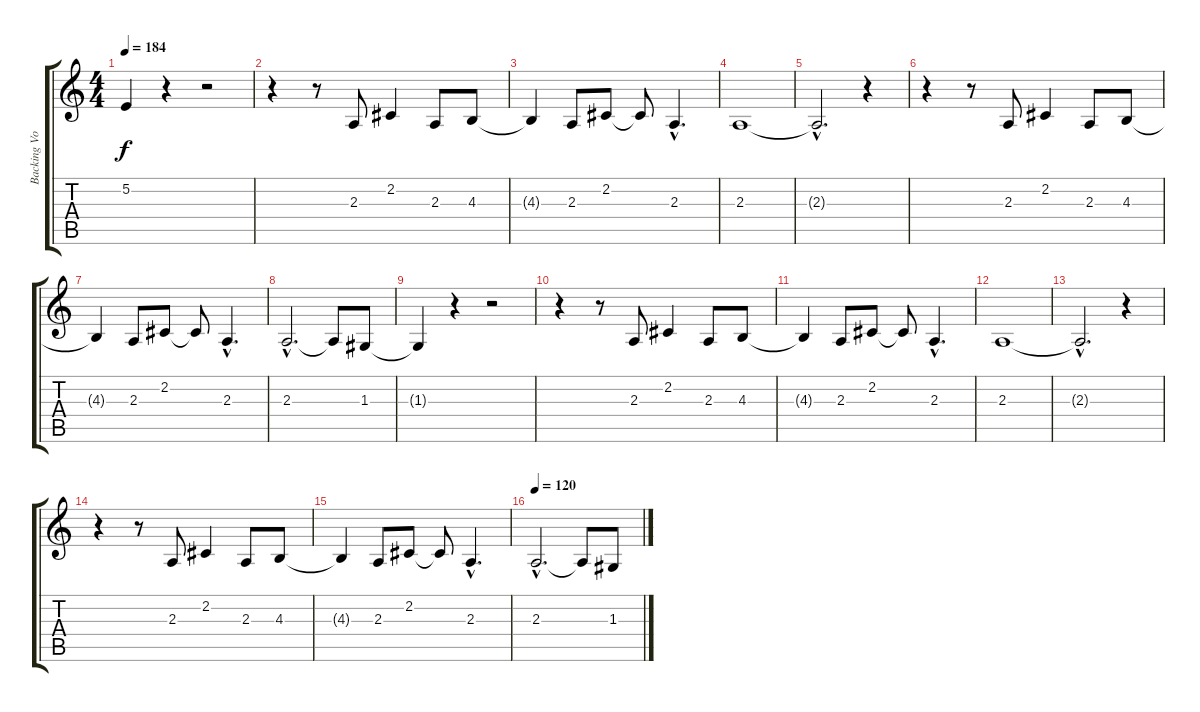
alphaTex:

\track ("Backing Vocals" "Backing Vo") {instrument tenorsax}
\staff {score tabs}
\tuning (E4 B3 G3 D3 A2 E2) {hide}
\ts (4 4)
\tempo 184
\clef g2
\ks c
5.2.4{dy f} r.4 r.2 |
r.4 r.8 2.3.8 2.2.4 2.3.8 4.3.8 |
4.3{t}.4 2.3.8 2.2.8 2.2{t}.8 2.3{hac}.4{d} |
2.3.1 |
2.3{hac t}.2{d} r.4 |
r.4 r.8 2.3.8 2.2.4 2.3.8 4.3.8 |
4.3{t}.4 2.3.8 2.2.8 2.2{t}.8 2.3{hac}.4{d} |
2.3{hac}.2{d} 2.3{t}.8 1.3.8 |
1.3{t}.4 r.4 r.2 |
r.4 r.8 2.3.8 2.2.4 2.3.8 4.3.8 |
4.3{t}.4 2.3.8 2.2.8 2.2{t}.8 2.3{hac}.4{d} |
2.3.1 |
2.3{hac t}.2{d} r.4 |
r.4 r.8 2.3.8 2.2.4 2.3.8 4.3.8 |
4.3{t}.4 2.3.8 2.2.8 2.2{t}.8 2.3{hac}.4{d} |
\tempo 120
2.3{hac}.2{d} 2.3{t}.8 1.3.8
